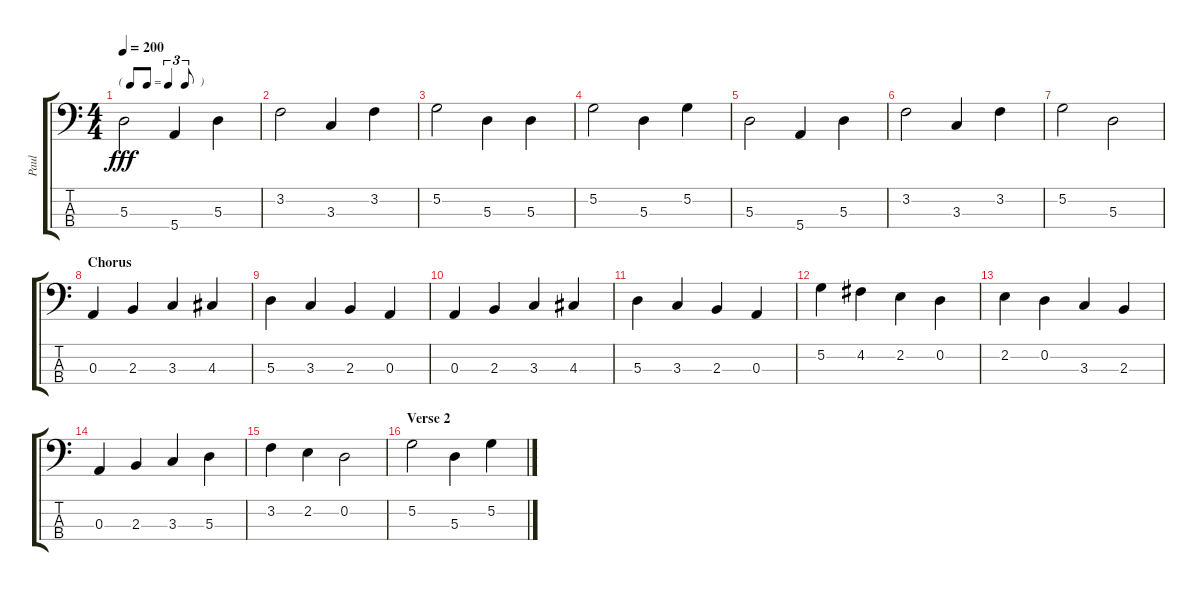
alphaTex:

\track ("Paul" "Paul") {instrument electricbasspick}
\staff {score tabs}
\tuning (G2 D2 A1 E1) {hide}
\ts (4 4)
\tf triplet8th
\tempo 200
\clef f4
\ks c
5.3.2{dy fff} 5.4.4 5.3.4 |
3.2.2 3.3.4 3.2.4 |
5.2.2 5.3.4 5.3.4 |
5.2.2 5.3.4 5.2.4 |
5.3.2 5.4.4 5.3.4 |
3.2.2 3.3.4 3.2.4 |
5.2.2 5.3.2 |
\section ("" "Chorus")
0.3.4 2.3.4 3.3.4 4.3.4 |
5.3.4 3.3.4 2.3.4 0.3.4 |
0.3.4 2.3.4 3.3.4 4.3.4 |
5.3.4 3.3.4 2.3.4 0.3.4 |
5.2.4 4.2.4 2.2.4 0.2.4 |
2.2.4 0.2.4 3.3.4 2.3.4 |
0.3.4 2.3.4 3.3.4 5.3.4 |
3.2.4 2.2.4 0.2.2 |
\section ("" "Verse 2")
5.2.2 5.3.4 5.2.4
